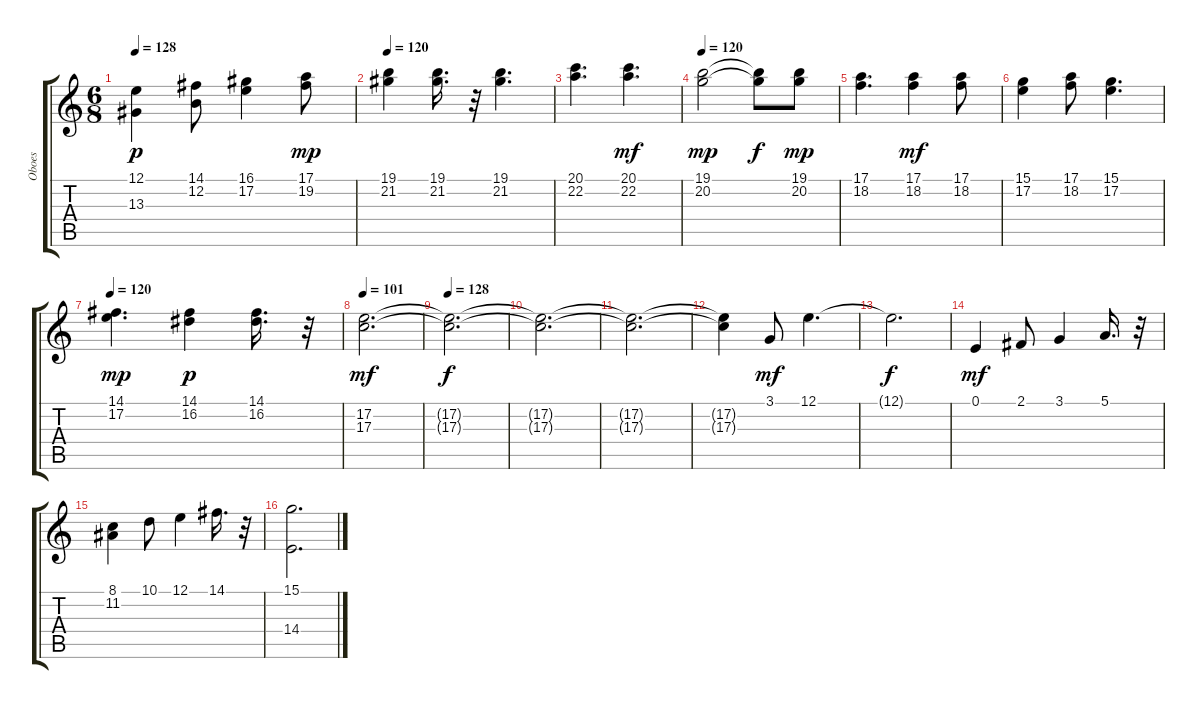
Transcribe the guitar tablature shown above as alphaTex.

\track ("Oboes" "Oboes") {instrument oboe}
\staff {score tabs}
\tuning (E4 B3 G3 D3 A2 E2) {hide}
\ts (6 8)
\tempo 128
\clef g2
\ks c
(12.1 13.3).4{dy p} (14.1 12.2).8 (16.1 17.2).4 (17.1 19.2).8{dy mp} |
\tempo 120
(19.1 21.2).4 (19.1 21.2).16{d} r.32 (19.1 21.2).4{d} |
(20.1 22.2).4{d} (20.1 22.2).4{d dy mf} |
\tempo 120
(19.1 20.2).2{dy mp} (19.1{t} 20.2{t}).8{dy f} (19.1 20.2).8{dy mp} |
(17.1 18.2).4{d} (17.1 18.2).4{dy mf} (17.1 18.2).8 |
(15.1 17.2).4 (17.1 18.2).8 (15.1 17.2).4{d} |
\tempo 120
(14.1 17.2).4{d dy mp} (14.1 16.2).4{dy p} (14.1 16.2).16{d} r.32 |
\tempo 101
(17.2 17.3).2{d dy mf volume 16} |
\tempo 128
(17.2{t} 17.3{t}).2{d dy f} |
(17.2{t} 17.3{t}).2{d} |
(17.2{t} 17.3{t}).2{d} |
(17.2{t} 17.3{t}).4 3.1.8{dy mf} 12.1.4{d} |
12.1{t}.2{d dy f} |
0.1.4{dy mf} 2.1.8 3.1.4 5.1.16{d} r.32 |
(8.1 11.2).4 10.1.8 12.1.4 14.1.16{d} r.32 |
(15.1 14.4).2{d}
